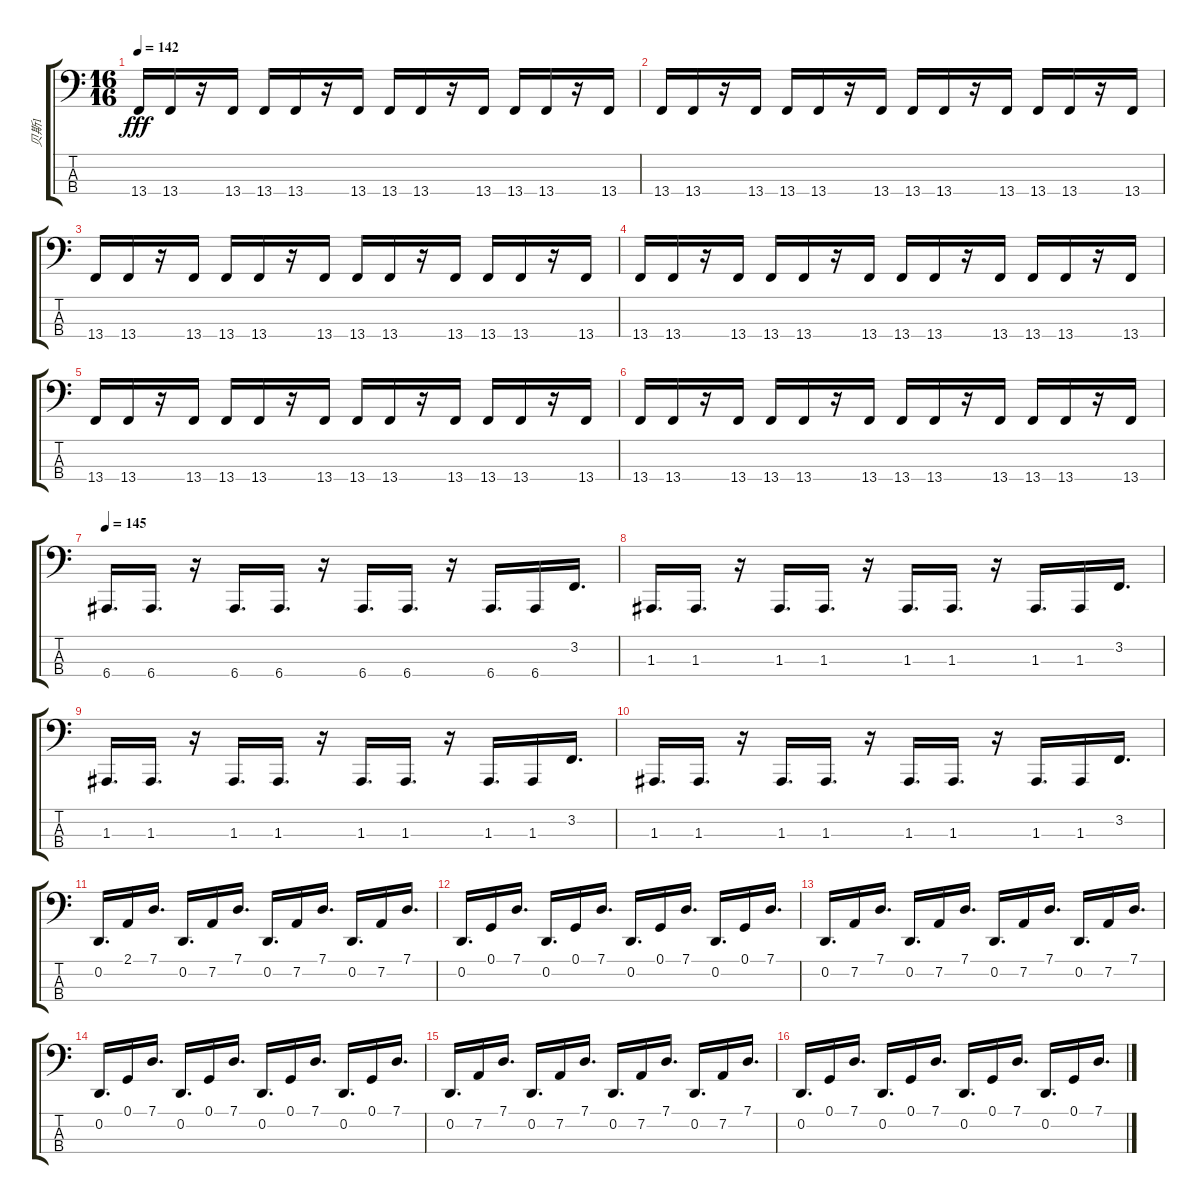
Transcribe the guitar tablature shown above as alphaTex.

\track ("贝斯1" "贝斯1") {instrument harpsichord}
\staff {score tabs}
\tuning (G2 D2 A1 E1) {hide}
\ts (16 16)
\tempo 142
\clef f4
\ks c
13.4.16{dy fff} 13.4.16 r.16 13.4.16 13.4.16 13.4.16 r.16 13.4.16 13.4.16 13.4.16 r.16 13.4.16 13.4.16 13.4.16 r.16 13.4.16 |
13.4.16 13.4.16 r.16 13.4.16 13.4.16 13.4.16 r.16 13.4.16 13.4.16 13.4.16 r.16 13.4.16 13.4.16 13.4.16 r.16 13.4.16 |
13.4.16 13.4.16 r.16 13.4.16 13.4.16 13.4.16 r.16 13.4.16 13.4.16 13.4.16 r.16 13.4.16 13.4.16 13.4.16 r.16 13.4.16 |
13.4.16 13.4.16 r.16 13.4.16 13.4.16 13.4.16 r.16 13.4.16 13.4.16 13.4.16 r.16 13.4.16 13.4.16 13.4.16 r.16 13.4.16 |
13.4.16 13.4.16 r.16 13.4.16 13.4.16 13.4.16 r.16 13.4.16 13.4.16 13.4.16 r.16 13.4.16 13.4.16 13.4.16 r.16 13.4.16 |
13.4.16 13.4.16 r.16 13.4.16 13.4.16 13.4.16 r.16 13.4.16 13.4.16 13.4.16 r.16 13.4.16 13.4.16 13.4.16 r.16 13.4.16 |
\tempo 145
6.4.16{d} 6.4.16{d} r.16 6.4.16{d} 6.4.16{d} r.16 6.4.16{d} 6.4.16{d} r.16 6.4.16{d} 6.4.16 3.2.16{d} |
1.3.16{d} 1.3.16{d} r.16 1.3.16{d} 1.3.16{d} r.16 1.3.16{d} 1.3.16{d} r.16 1.3.16{d} 1.3.16 3.2.16{d} |
1.3.16{d} 1.3.16{d} r.16 1.3.16{d} 1.3.16{d} r.16 1.3.16{d} 1.3.16{d} r.16 1.3.16{d} 1.3.16 3.2.16{d} |
1.3.16{d} 1.3.16{d} r.16 1.3.16{d} 1.3.16{d} r.16 1.3.16{d} 1.3.16{d} r.16 1.3.16{d} 1.3.16 3.2.16{d} |
0.2.16{d} 2.1.16 7.1.16{d} 0.2.16{d} 7.2.16 7.1.16{d} 0.2.16{d} 7.2.16 7.1.16{d} 0.2.16{d} 7.2.16 7.1.16{d} |
0.2.16{d} 0.1.16 7.1.16{d} 0.2.16{d} 0.1.16 7.1.16{d} 0.2.16{d} 0.1.16 7.1.16{d} 0.2.16{d} 0.1.16 7.1.16{d} |
0.2.16{d} 7.2.16 7.1.16{d} 0.2.16{d} 7.2.16 7.1.16{d} 0.2.16{d} 7.2.16 7.1.16{d} 0.2.16{d} 7.2.16 7.1.16{d} |
0.2.16{d} 0.1.16 7.1.16{d} 0.2.16{d} 0.1.16 7.1.16{d} 0.2.16{d} 0.1.16 7.1.16{d} 0.2.16{d} 0.1.16 7.1.16{d} |
0.2.16{d} 7.2.16 7.1.16{d} 0.2.16{d} 7.2.16 7.1.16{d} 0.2.16{d} 7.2.16 7.1.16{d} 0.2.16{d} 7.2.16 7.1.16{d} |
0.2.16{d} 0.1.16 7.1.16{d} 0.2.16{d} 0.1.16 7.1.16{d} 0.2.16{d} 0.1.16 7.1.16{d} 0.2.16{d} 0.1.16 7.1.16{d}
